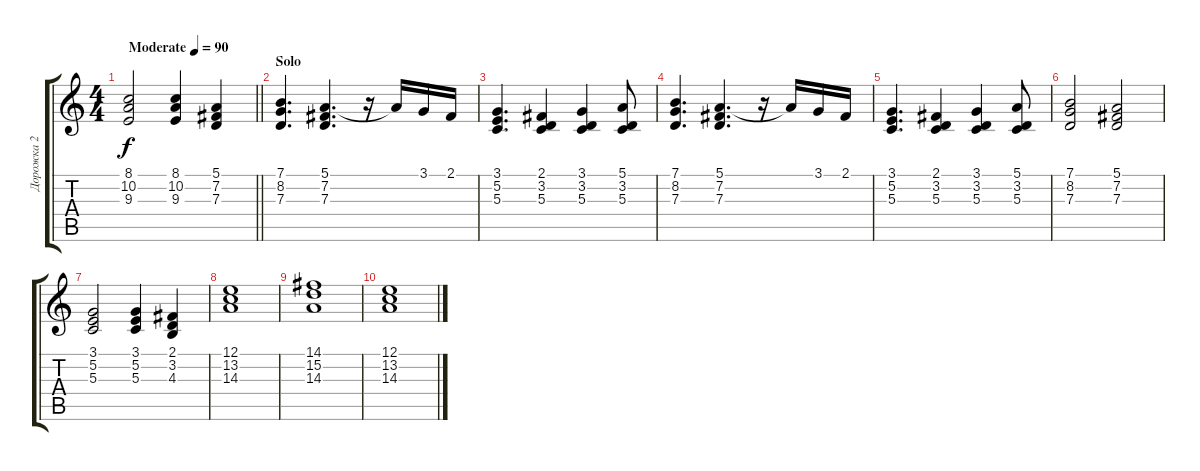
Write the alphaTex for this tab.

\track ("Дорожка 2" "Дорожка 2") {instrument stringensemble2}
\staff {score tabs}
\tuning (E4 B3 G3 D3 A2 E2) {hide}
\ts (4 4)
\tempo (90 "Moderate")
\clef g2
\barLineRight lightlight
\ks c
(8.1 10.2 9.3).2{dy f instrument stringensemble2} (8.1 10.2 9.3).4 (5.1 7.2 7.3).4 |
\section ("" "Solo")
(7.1 8.2 7.3).4{d volume 10} (5.1 7.2 7.3).4{d} r.16 5.1{t}.16 3.1.16 2.1.16 |
(3.1 5.2 5.3).4{d} (2.1 3.2 5.3).4 (3.1 3.2 5.3).4 (5.1 3.2 5.3).8 |
(7.1 8.2 7.3).4{d} (5.1 7.2 7.3).4{d} r.16 5.1{t}.16 3.1.16 2.1.16 |
(3.1 5.2 5.3).4{d} (2.1 3.2 5.3).4 (3.1 3.2 5.3).4 (5.1 3.2 5.3).8 |
(7.1 8.2 7.3).2 (5.1 7.2 7.3).2 |
(3.1 5.2 5.3).2 (3.1 5.2 5.3).4 (2.1 3.2 4.3).4 |
(12.1 13.2 14.3).1 |
(14.1 15.2 14.3).1 |
(12.1 13.2 14.3).1
